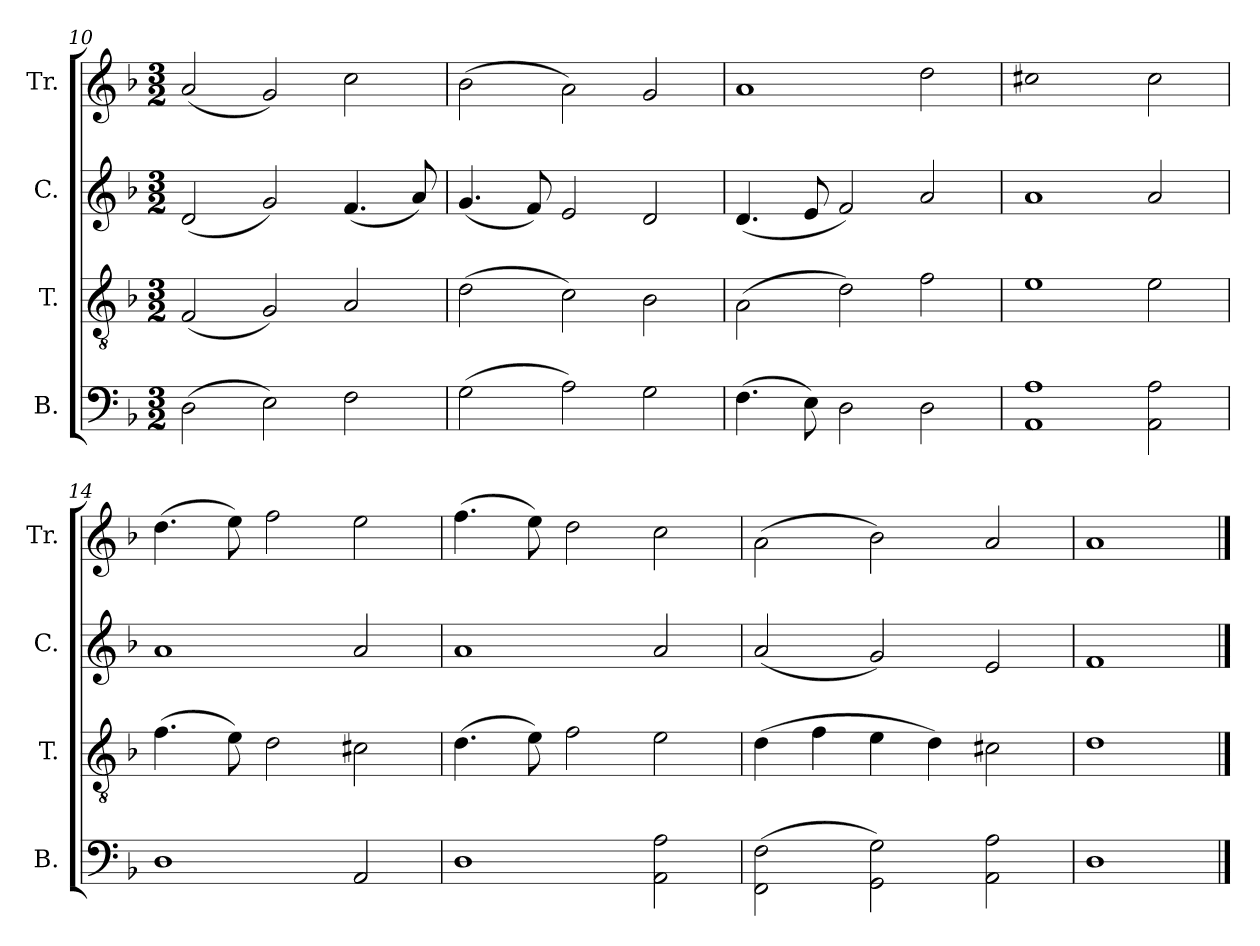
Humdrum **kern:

**kern	**kern	**kern	**kern
*part4	*part3	*part2	*part1
*staff4	*staff3	*staff2	*staff1
*I"B.	*I"T.	*I"C.	*I"Tr.
*I'B.	*I'T.	*I'C.	*I'Tr.
*clefF4	*clefGv2	*clefG2	*clefG2
*k[b-]	*k[b-]	*k[b-]	*k[b-]
*M3/2	*M3/2	*M3/2	*M3/2
=10	=10	=10	=10
(2D!\	(2F!/	(2d!/	(2a!/
2E!\)	2G!/)	2g!/)	2g!/)
2F!\	2A!/	(4.f!/	2cc!\
.	.	8a!/)	.
=11	=11	=11	=11
(2G!\	(2d!\	(4.g!/	(2b-!\
.	.	8f!/)	.
2A!\)	2c!\)	2e!/	2a!\)
2G!\	2B-!\	2d!/	2g!/
=12	=12	=12	=12
(4.F!\	(2A!\	(4.d!/	1a!
8E!\)	.	8e!/	.
2D!\	2d!\)	2f!/)	.
2D!\	2f!\	2a!/	2dd!\
=13	=13	=13	=13
!	!	!	!LO:N:head=open
1AA! 1A!	1e!	1a!	1cc#X!
2AA!\ 2A!\	2e!\	2a!/	2cc#!\
=14	=14	=14	=14
1D!	(4.f!\	1a!	(4.dd!\
.	8e!\)	.	8ee!\)
.	2d!\	.	2ff!\
2AA!/	2c#X!\	2a!/	2ee!\
=15	=15	=15	=15
1D!	(4.d!\	1a!	(4.ff!\
.	8e!\)	.	8ee!\)
.	2f!\	.	2dd!\
2AA!\ 2A!\	2e!\	2a!/	2cc!\
=16	=16	=16	=16
(2FF!\ 2F!\	(4d!\	(2a!/	(2a!\
.	4f!\	.	.
2GG!\ 2G!\)	4e!\	2g!/)	2b-!\)
.	4d!\)	.	.
2AA!\ 2A!\	2c#X!\	2e!/	2a!/
=17	=17	=17	=17
1D!	1d!	1f!	1a!
==	==	==	==
*-	*-	*-	*-
